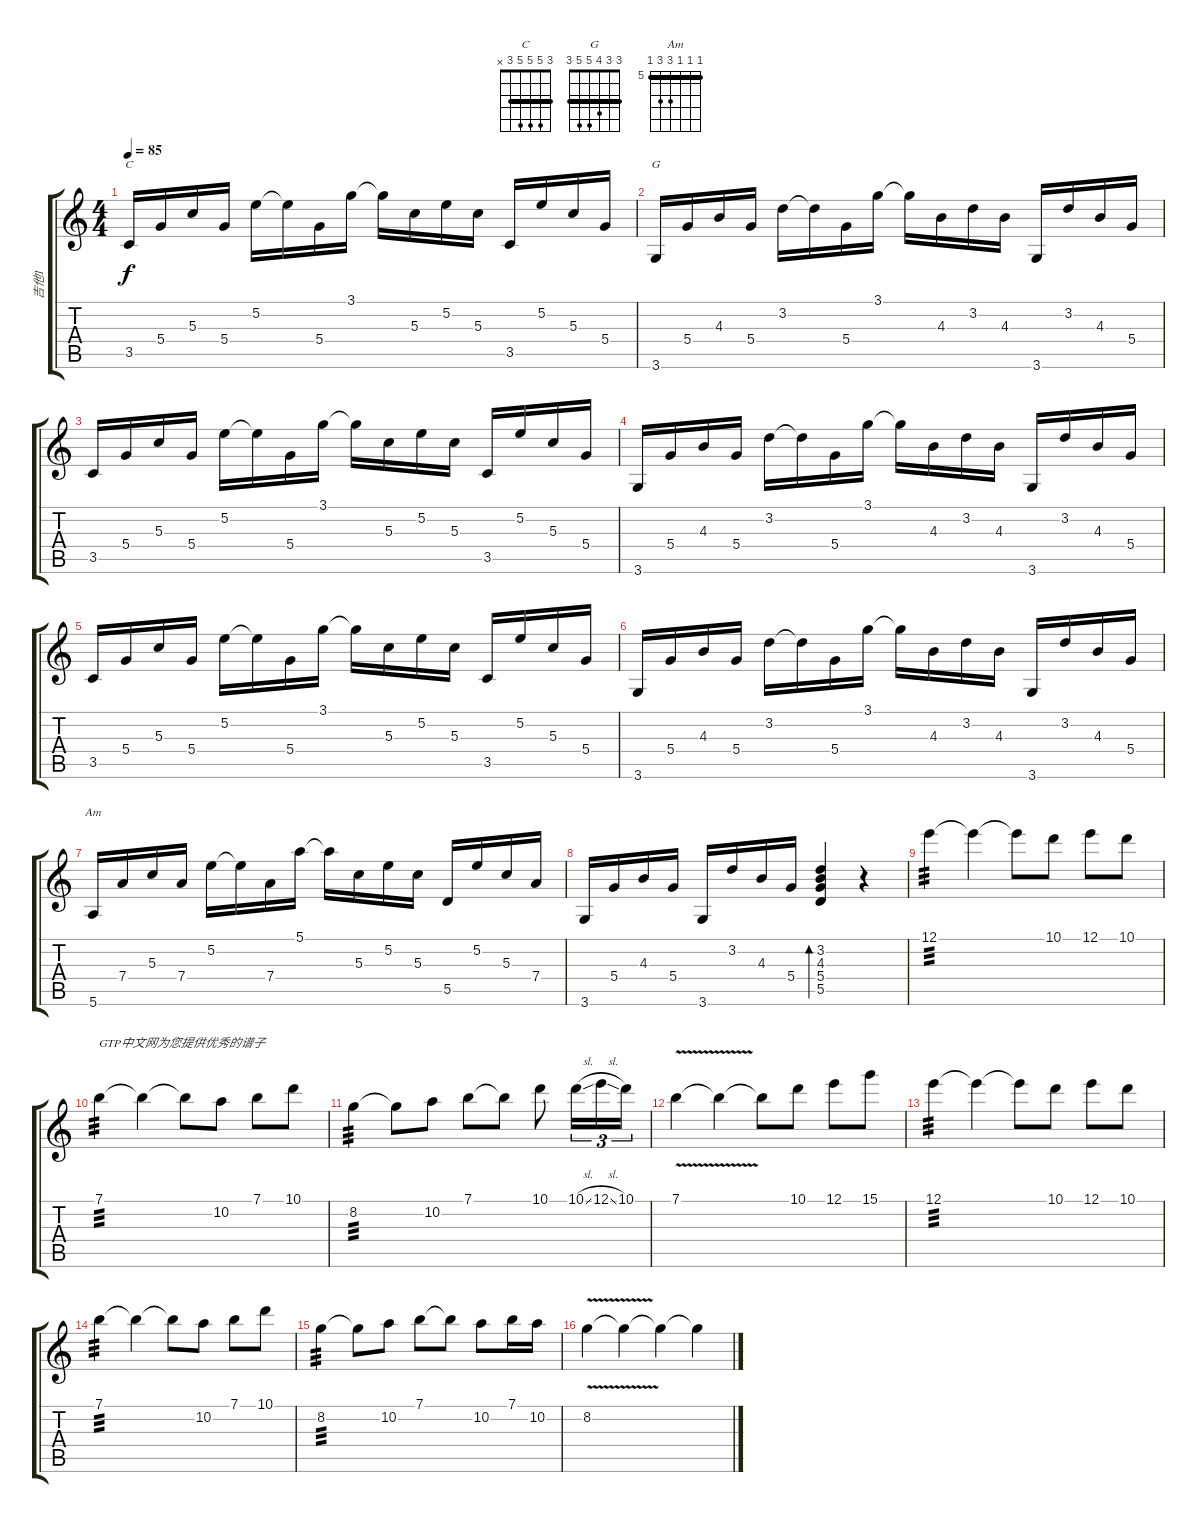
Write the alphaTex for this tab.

\track ("吉他1" "吉他1") {instrument electricguitarjazz}
\staff {score tabs}
\tuning (E4 B3 G3 D3 A2 E2) {hide}
\chord ("C" 3 5 5 5 3 x) {barre 3}
\chord ("G" 3 3 4 5 5 3) {barre 3}
\chord ("Am" 5 5 5 7 7 5) {firstfret 5 barre 5}
\ts (4 4)
\tempo 85
\clef g2
\ks c
3.5.16{ch "C" dy f} 5.4.16 5.3.16 5.4.16 5.2.16 5.2{t}.16 5.4.16 3.1.16 3.1{t}.16 5.3.16 5.2.16 5.3.16 3.5.16 5.2.16 5.3.16 5.4.16 |
3.6.16{ch "G"} 5.4.16 4.3.16 5.4.16 3.2.16 3.2{t}.16 5.4.16 3.1.16 3.1{t}.16 4.3.16 3.2.16 4.3.16 3.6.16 3.2.16 4.3.16 5.4.16 |
3.5.16 5.4.16 5.3.16 5.4.16 5.2.16 5.2{t}.16 5.4.16 3.1.16 3.1{t}.16 5.3.16 5.2.16 5.3.16 3.5.16 5.2.16 5.3.16 5.4.16 |
3.6.16 5.4.16 4.3.16 5.4.16 3.2.16 3.2{t}.16 5.4.16 3.1.16 3.1{t}.16 4.3.16 3.2.16 4.3.16 3.6.16 3.2.16 4.3.16 5.4.16 |
3.5.16 5.4.16 5.3.16 5.4.16 5.2.16 5.2{t}.16 5.4.16 3.1.16 3.1{t}.16 5.3.16 5.2.16 5.3.16 3.5.16 5.2.16 5.3.16 5.4.16 |
3.6.16 5.4.16 4.3.16 5.4.16 3.2.16 3.2{t}.16 5.4.16 3.1.16 3.1{t}.16 4.3.16 3.2.16 4.3.16 3.6.16 3.2.16 4.3.16 5.4.16 |
5.6.16{ch "Am"} 7.4.16 5.3.16 7.4.16 5.2.16 5.2{t}.16 7.4.16 5.1.16 5.1{t}.16 5.3.16 5.2.16 5.3.16 5.5.16 5.2.16 5.3.16 7.4.16 |
3.6.16 5.4.16 4.3.16 5.4.16 3.6.16 3.2.16 4.3.16 5.4.16 (3.2 4.3 5.4 5.5).4{bd 60} r.4 |
12.1.4{tp 3} 12.1{t}.4 12.1{t}.8 10.1.8 12.1.8 10.1.8 |
7.1.4{txt "GTP中文网为您提供优秀的谱子" tp 3} 7.1{t}.4 7.1{t}.8 10.2.8 7.1.8 10.1.8 |
8.2.4{tp 3} 8.2{t}.8 10.2.8 7.1.8 7.1{t}.8 10.1.8 10.1{sl}.16{tu (3 2)} 12.1{sl}.16{tu (3 2)} 10.1.16{tu (3 2)} |
7.1{v}.4 7.1{t}.4 7.1{t}.8 10.1.8 12.1.8 15.1.8 |
12.1.4{tp 3} 12.1{t}.4 12.1{t}.8 10.1.8 12.1.8 10.1.8 |
7.1.4{tp 3} 7.1{t}.4 7.1{t}.8 10.2.8 7.1.8 10.1.8 |
8.2.4{tp 3} 8.2{t}.8 10.2.8 7.1.8 7.1{t}.8 10.2.8 7.1.16 10.2.16 |
8.2{v}.4 8.2{t}.4 8.2{t}.4 8.2{t}.4
